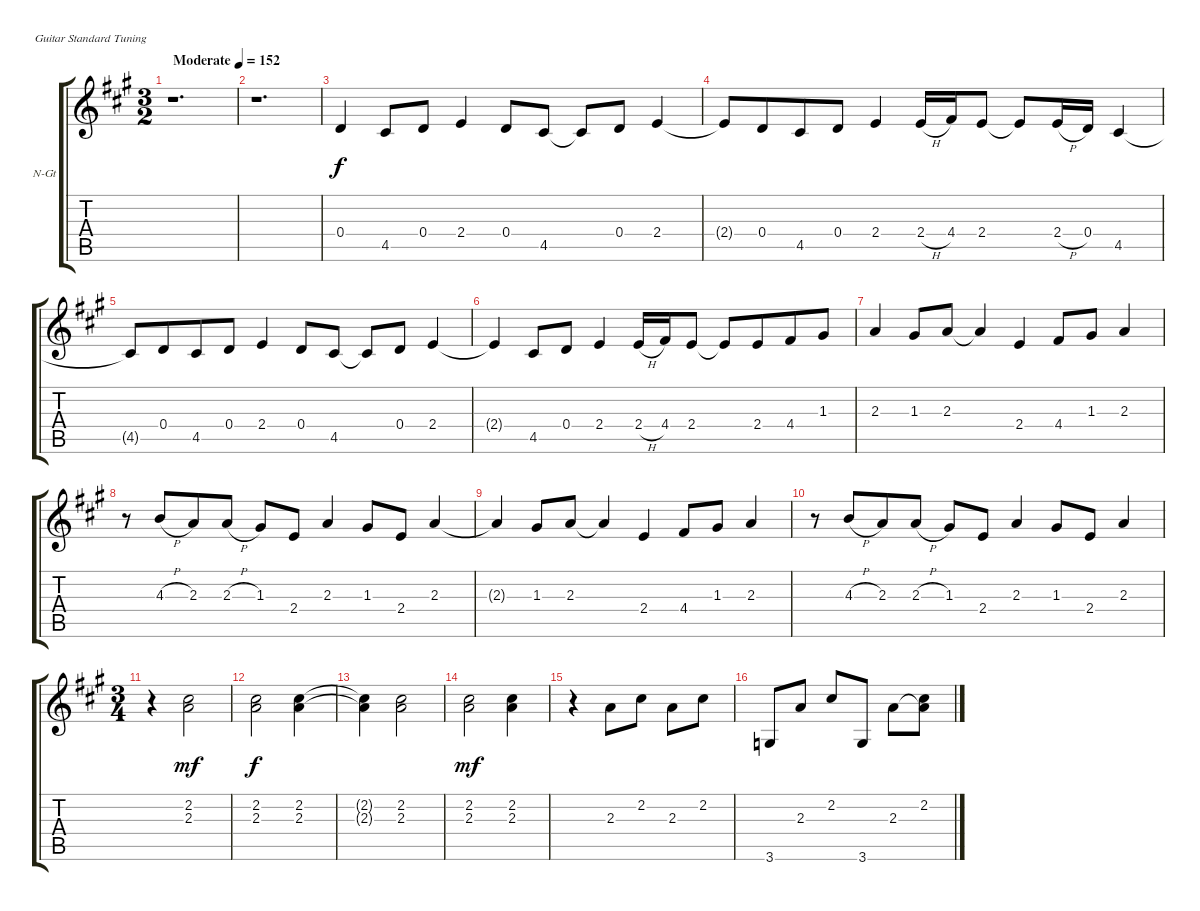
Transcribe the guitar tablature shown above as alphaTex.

\bracketExtendMode groupsimilarinstruments
\firstSystemTrackNameOrientation horizontal
\otherSystemsTrackNameOrientation horizontal
\track ("Guitar 3" "N-Gt") {instrument acousticguitarnylon}
\staff {score tabs}
\tuning (E4 B3 G3 D3 A2 E2)
\ts (3 2)
\beaming (8 4 4 4)
\tempo (152 "Moderate")
\clef g2
\ks a
r.1{d dy f instrument acousticguitarnylon} |
r.1{d} |
0.4.4 4.5.8 0.4.8 2.4.4 0.4.8 4.5.8 4.5{t}.8 0.4.8 2.4.4 |
2.4{t}.8 0.4.8 4.5.8 0.4.8 2.4.4 2.4{h}.16 4.4.16 2.4.8 2.4{t}.8 2.4{h}.16 0.4.16 4.5.4 |
4.5{t}.8 0.4.8 4.5.8 0.4.8 2.4.4 0.4.8 4.5.8 4.5{t}.8 0.4.8 2.4.4 |
2.4{t}.4 4.5.8 0.4.8 2.4.4 2.4{h}.16 4.4.16 2.4.8 2.4{t}.8 2.4.8 4.4.8 1.3.8 |
2.3.4 1.3.8 2.3.8 2.3{t}.4 2.4.4 4.4.8 1.3.8 2.3.4 |
r.8 4.3{h}.8 2.3.8 2.3{h}.8 1.3.8 2.4.8 2.3.4 1.3.8 2.4.8 2.3.4 |
2.3{t}.4 1.3.8 2.3.8 2.3{t}.4 2.4.4 4.4.8 1.3.8 2.3.4 |
r.8 4.3{h}.8 2.3.8 2.3{h}.8 1.3.8 2.4.8 2.3.4 1.3.8 2.4.8 2.3.4 |
\ts (3 4)
\beaming (8 2 2 2)
r.4 (2.2 2.3).2{dy mf} |
(2.2 2.3).2{dy f} (2.2 2.3).4 |
(2.2{t} 2.3{t}).4 (2.2 2.3).2 |
(2.2 2.3).2{dy mf} (2.2 2.3).4 |
r.4 2.3.8 2.2.8 2.3.8 2.2.8 |
3.6.8 2.3.8 2.2.8 3.6.8 2.3.8 (2.2 2.3{t}).8
